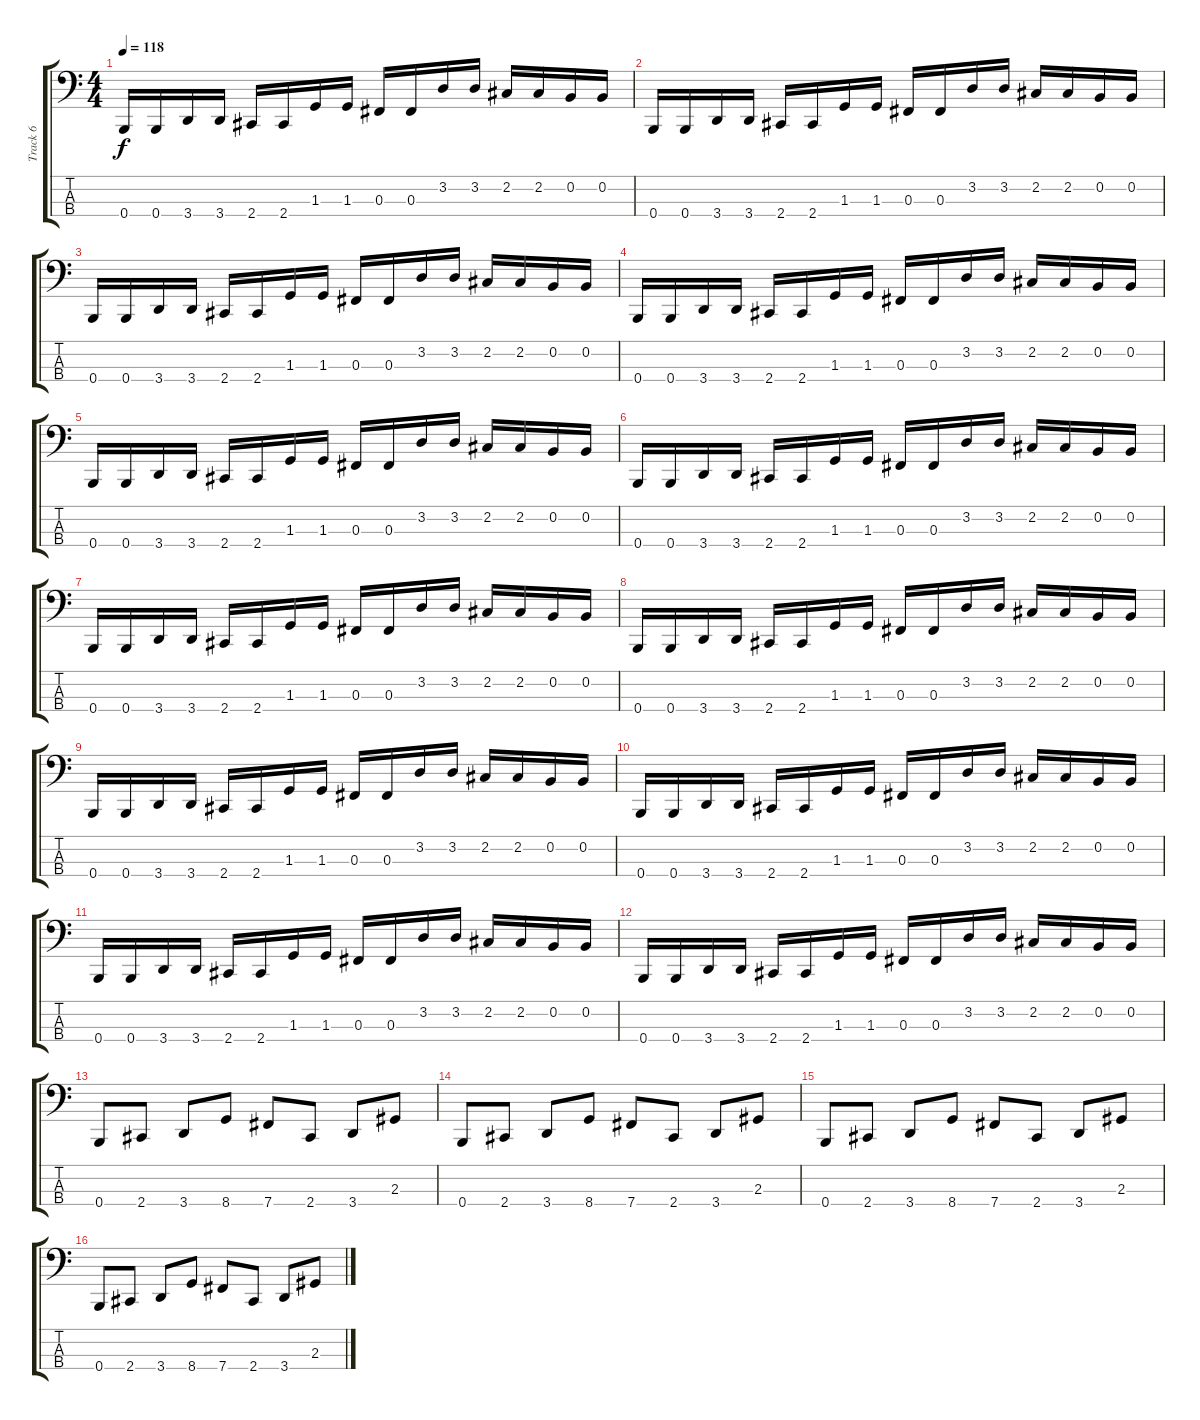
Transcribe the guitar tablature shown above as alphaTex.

\track ("Track 6" "Track 6") {instrument electricbassfinger}
\staff {score tabs}
\tuning (E2 B1 Gb1 B0) {hide}
\ts (4 4)
\tempo 118
\clef f4
\ks c
0.4.16{dy f instrument electricbassfinger} 0.4.16 3.4.16 3.4.16 2.4.16 2.4.16 1.3.16 1.3.16 0.3.16 0.3.16 3.2.16 3.2.16 2.2.16 2.2.16 0.2.16 0.2.16 |
0.4.16 0.4.16 3.4.16 3.4.16 2.4.16 2.4.16 1.3.16 1.3.16 0.3.16 0.3.16 3.2.16 3.2.16 2.2.16 2.2.16 0.2.16 0.2.16 |
0.4.16 0.4.16 3.4.16 3.4.16 2.4.16 2.4.16 1.3.16 1.3.16 0.3.16 0.3.16 3.2.16 3.2.16 2.2.16 2.2.16 0.2.16 0.2.16 |
0.4.16 0.4.16 3.4.16 3.4.16 2.4.16 2.4.16 1.3.16 1.3.16 0.3.16 0.3.16 3.2.16 3.2.16 2.2.16 2.2.16 0.2.16 0.2.16 |
0.4.16 0.4.16 3.4.16 3.4.16 2.4.16 2.4.16 1.3.16 1.3.16 0.3.16 0.3.16 3.2.16 3.2.16 2.2.16 2.2.16 0.2.16 0.2.16 |
0.4.16 0.4.16 3.4.16 3.4.16 2.4.16 2.4.16 1.3.16 1.3.16 0.3.16 0.3.16 3.2.16 3.2.16 2.2.16 2.2.16 0.2.16 0.2.16 |
0.4.16 0.4.16 3.4.16 3.4.16 2.4.16 2.4.16 1.3.16 1.3.16 0.3.16 0.3.16 3.2.16 3.2.16 2.2.16 2.2.16 0.2.16 0.2.16 |
0.4.16 0.4.16 3.4.16 3.4.16 2.4.16 2.4.16 1.3.16 1.3.16 0.3.16 0.3.16 3.2.16 3.2.16 2.2.16 2.2.16 0.2.16 0.2.16 |
0.4.16 0.4.16 3.4.16 3.4.16 2.4.16 2.4.16 1.3.16 1.3.16 0.3.16 0.3.16 3.2.16 3.2.16 2.2.16 2.2.16 0.2.16 0.2.16 |
0.4.16 0.4.16 3.4.16 3.4.16 2.4.16 2.4.16 1.3.16 1.3.16 0.3.16 0.3.16 3.2.16 3.2.16 2.2.16 2.2.16 0.2.16 0.2.16 |
0.4.16 0.4.16 3.4.16 3.4.16 2.4.16 2.4.16 1.3.16 1.3.16 0.3.16 0.3.16 3.2.16 3.2.16 2.2.16 2.2.16 0.2.16 0.2.16 |
0.4.16 0.4.16 3.4.16 3.4.16 2.4.16 2.4.16 1.3.16 1.3.16 0.3.16 0.3.16 3.2.16 3.2.16 2.2.16 2.2.16 0.2.16 0.2.16 |
0.4.8 2.4.8 3.4.8 8.4.8 7.4.8 2.4.8 3.4.8 2.3.8 |
0.4.8 2.4.8 3.4.8 8.4.8 7.4.8 2.4.8 3.4.8 2.3.8 |
0.4.8 2.4.8 3.4.8 8.4.8 7.4.8 2.4.8 3.4.8 2.3.8 |
0.4.8 2.4.8 3.4.8 8.4.8 7.4.8 2.4.8 3.4.8 2.3.8
